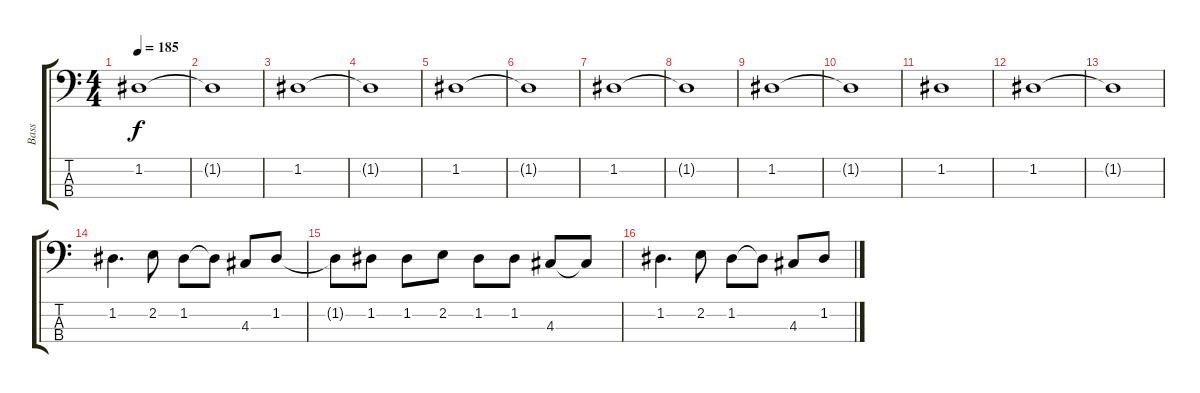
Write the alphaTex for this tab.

\track ("Bass" "Bass") {instrument electricbassfinger}
\staff {score tabs}
\tuning (G2 D2 A1 E1) {hide}
\ts (4 4)
\tempo 185
\clef f4
\ks c
1.2.1{dy f} |
1.2{t}.1 |
1.2.1 |
1.2{t}.1 |
1.2.1 |
1.2{t}.1 |
1.2.1 |
1.2{t}.1 |
1.2.1 |
1.2{t}.1 |
1.2.1 |
1.2.1 |
1.2{t}.1 |
1.2.4{d} 2.2.8 1.2.8 1.2{t}.8 4.3.8 1.2.8 |
1.2{t}.8 1.2.8 1.2.8 2.2.8 1.2.8 1.2.8 4.3.8 4.3{t}.8 |
1.2.4{d} 2.2.8 1.2.8 1.2{t}.8 4.3.8 1.2.8
